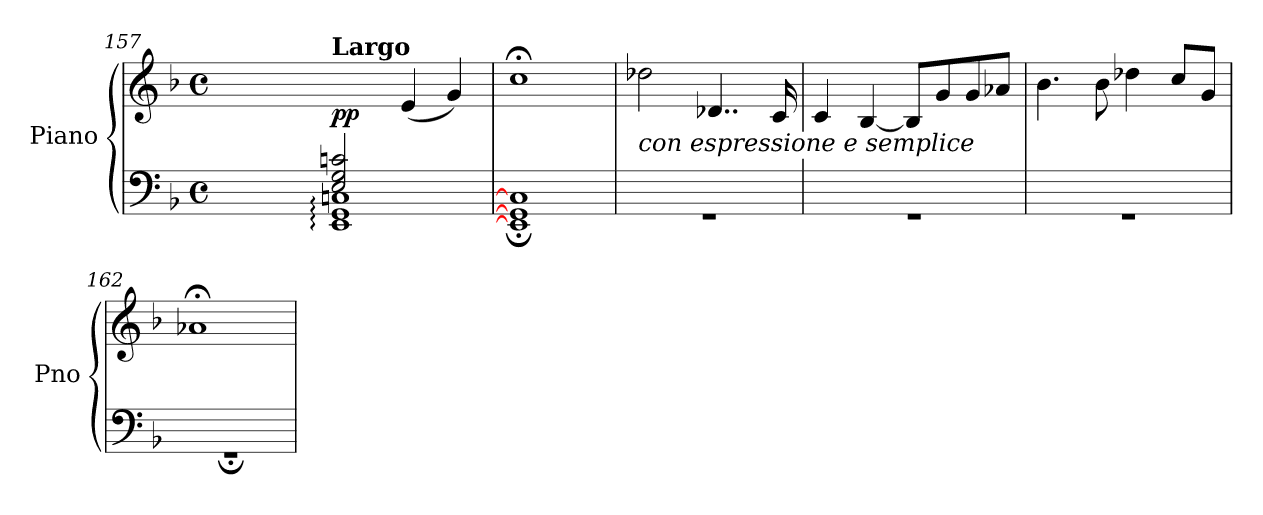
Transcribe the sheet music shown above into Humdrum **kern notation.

**kern	**kern	**dynam
*part1	*part1	*part1
*staff2	*staff1	*staff1/2
*I"Piano	*	*
*I'Pno	*	*
*clefF4	*clefG2	*
*k[b-]	*k[b-]	*
*M4/4	*M4/4	*
*met(c)	*met(c)	*
=157	=157	=157
*^	*	*
*	*^	*	*
!	!	!	!LO:TX:a:B:t=Largo	!
!	!	!	!	!LO:DY:b
2E/ 2G/ 2cn/	1ryy	[1EE: [1GG: [1Cn: 1Eyy: 1Gyy: 1cnyy:	2ryy	pp
2ryy	.	.	(<4e/	.
.	.	.	4g/)	.
*	*v	*v	*	*
=158	=158	=158	=158
1ryy	1EE]; 1GG]; 1C];	1cc;<	.
!!LO:LB:g=z
=159	=159	=159	=159
!	!	!LO:TX:b:i:t=con espressione e semplice	!
1ryy	1r	2dd-X\	.
.	.	4..d-X/	.
.	.	16c/	.
=160	=160	=160	=160
1ryy	1r	4c/	.
.	.	[4B-/	.
.	.	8B-/L]	.
.	.	8g/	.
.	.	8g/	.
.	.	8a-X/J	.
=161	=161	=161	=161
1ryy	1r	4.b-\	.
.	.	8b-\	.
.	.	4dd-X\	.
.	.	8cc/L	.
.	.	8g/J	.
=162	=162	=162	=162
1ryy	1r;<	1a-X;<	.
*v	*v	*	*
=	=	=
*-	*-	*-
